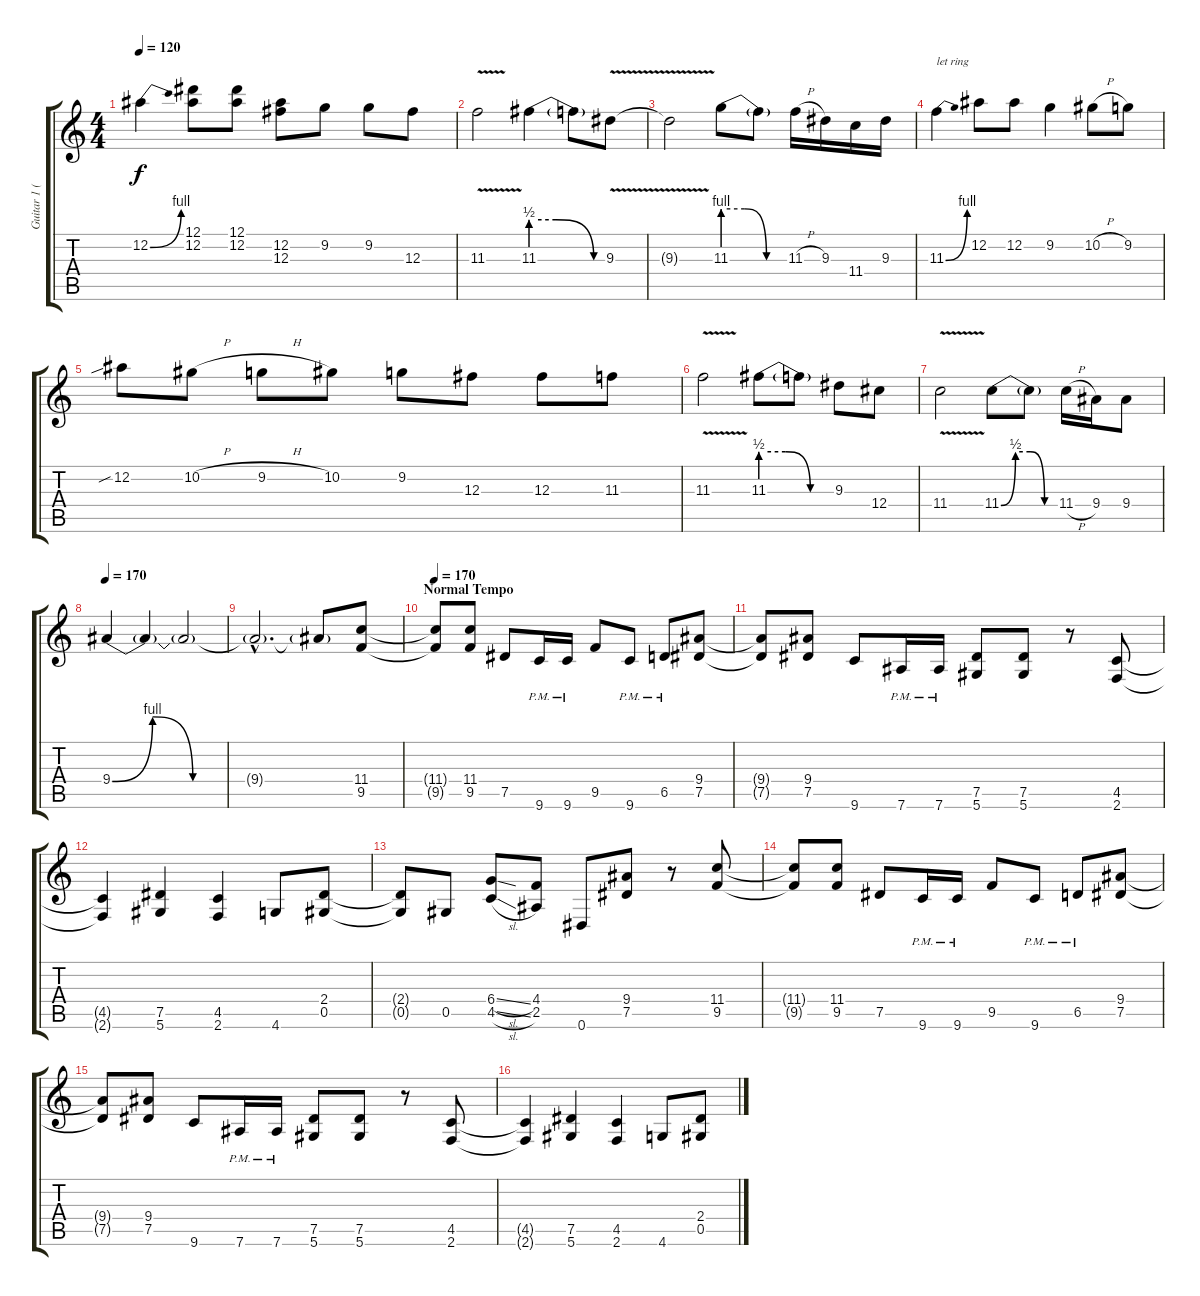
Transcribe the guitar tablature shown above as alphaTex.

\track ("Guitar 1 (Slash)" "Guitar 1 (") {instrument overdrivenguitar}
\staff {score tabs}
\tuning (Eb4 Bb3 Gb3 Db3 Ab2 Eb2) {hide}
\ts (4 4)
\tempo 120
\clef g2
\ks c
12.2{be (bend 0 0 60 4)}.4{dy f} (12.1 12.2).8 (12.1 12.2).8 (12.2 12.3).8 9.2.8 9.2.8 12.3.8 |
11.3{v}.2 11.3{be (custom 0 2 20 2 50 0 60 0)}.4 11.3{t}.8 9.3{v}.8 |
9.3{t}.2 11.3{be (custom 0 4 20 4 40 0 60 0)}.8 11.3{t}.8 11.3{h}.16 9.3.16 11.4.16 9.3.16 |
11.3{be (bend 0 0 60 4)}.4{txt "let ring"} 12.2.8 12.2.8 9.2.4 10.2{h}.8 9.2.8 |
12.2{sib}.8 10.2{h}.8 9.2{h}.8 10.2.8 9.2.8 12.3.8 12.3.8 11.3.8 |
11.3{v}.2 11.3{be (custom 0 2 20 2 40 0 60 0)}.8 11.3{t}.8 9.3.8 12.4.8 |
11.4{v}.2 11.4{be (custom 0 0 15 2 30 2 45 0 60 0)}.8 11.4{t}.8 11.4{h}.16 9.4.16 9.4.8 |
\tempo 170
9.4{be (custom 0 0 10 4 20 0 30 0 45 0 60 0)}.4 9.4{t}.4 9.4{t}.2 |
9.4{hac t}.2{d} 9.4{t}.8 (11.4 9.5).8 |
\section ("" "Normal Tempo")
\tempo 170
(11.4{t} 9.5{t}).8 (11.4 9.5).8 7.5.8 9.6{pm}.16 9.6{pm}.16 9.5.8 9.6{pm}.8 6.5{pm}.8 (9.4 7.5).8 |
(9.4{t} 7.5{t}).8 (9.4 7.5).8 9.6.8 7.6{pm}.16 7.6{pm}.16 (7.5 5.6).8 (7.5 5.6).8 r.8 (4.5 2.6).8 |
(4.5{t} 2.6{t}).4 (7.5 5.6).4 (4.5 2.6).4 4.6.8 (2.4 0.5).8 |
(2.4{t} 0.5{t}).8 0.5.8 (6.4{sl} 4.5{sl}).8 (4.4 2.5).8 0.6.8 (9.4 7.5).8 r.8 (11.4 9.5).8 |
(11.4{t} 9.5{t}).8 (11.4 9.5).8 7.5.8 9.6{pm}.16 9.6{pm}.16 9.5.8 9.6{pm}.8 6.5{pm}.8 (9.4 7.5).8 |
(9.4{t} 7.5{t}).8 (9.4 7.5).8 9.6.8 7.6{pm}.16 7.6{pm}.16 (7.5 5.6).8 (7.5 5.6).8 r.8 (4.5 2.6).8 |
(4.5{t} 2.6{t}).4 (7.5 5.6).4 (4.5 2.6).4 4.6.8 (2.4 0.5).8
